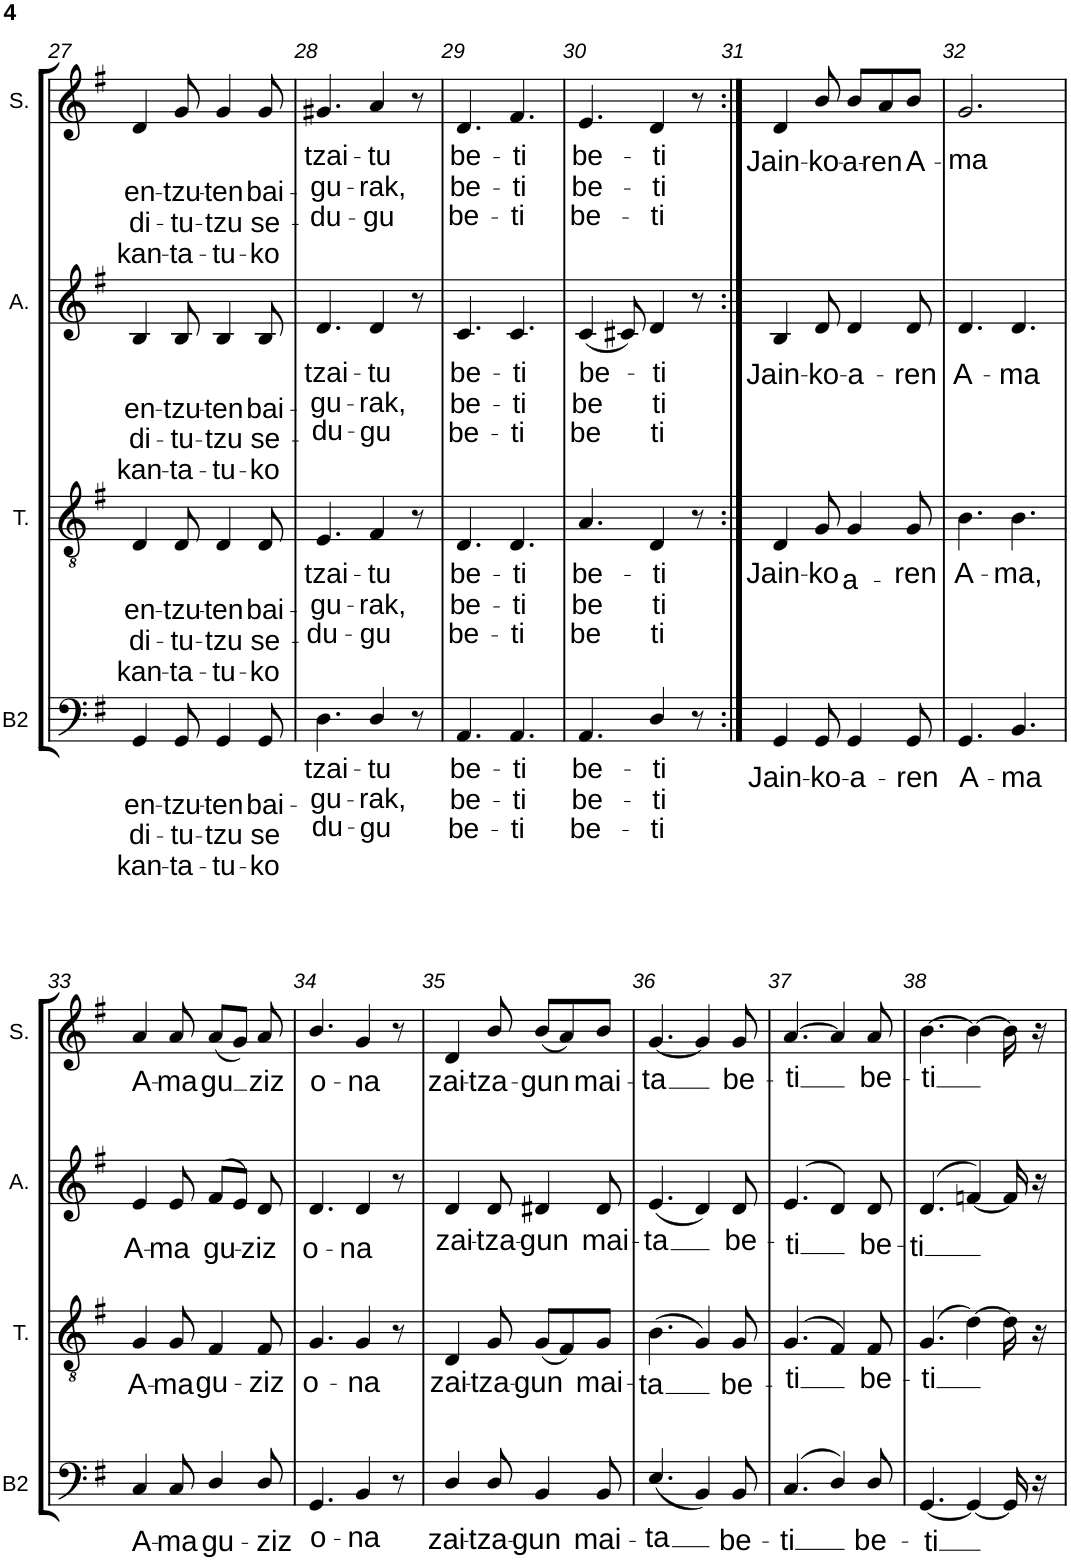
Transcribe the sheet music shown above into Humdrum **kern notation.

**kern	**text	**text	**text	**kern	**text	**text	**text	**kern	**text	**text	**text	**kern	**text	**text	**text
*part4	*part4	*part4	*part4	*part3	*part3	*part3	*part3	*part2	*part2	*part2	*part2	*part1	*part1	*part1	*part1
*staff4	*staff4	*staff4	*staff4	*staff3	*staff3	*staff3	*staff3	*staff2	*staff2	*staff2	*staff2	*staff1	*staff1	*staff1	*staff1
*I"Basse	*	*	*	*I"Ténor	*	*	*	*I"Alto	*	*	*	*I"Soprano	*	*	*
*I'B2	*	*	*	*I'T.	*	*	*	*I'A.	*	*	*	*I'S.	*	*	*
!!LO:PB:g=z
*clefF4	*	*	*	*clefGv2	*	*	*	*clefG2	*	*	*	*clefG2	*	*	*
*k[f#]	*	*	*	*k[f#]	*	*	*	*k[f#]	*	*	*	*k[f#]	*	*	*
*M6/8	*	*	*	*M6/8	*	*	*	*M6/8	*	*	*	*M6/8	*	*	*
=27	=27	=27	=27	=27	=27	=27	=27	=27	=27	=27	=27	=27	=27	=27	=27
!	!LO:LY:b	!LO:LY:b	!LO:LY:b	!	!LO:LY:b	!LO:LY:b	!LO:LY:b	!	!LO:LY:b	!LO:LY:b	!LO:LY:b	!	!LO:LY:b	!LO:LY:b	!LO:LY:b
4GG/	en-	di-	kan-	4D/	en-	di-	kan-	4B/	en-	di-	kan-	4d/	en-	di-	kan-
!	!LO:LY:b	!LO:LY:b	!LO:LY:b	!	!LO:LY:b	!LO:LY:b	!LO:LY:b	!	!LO:LY:b	!LO:LY:b	!LO:LY:b	!	!LO:LY:b	!LO:LY:b	!LO:LY:b
8GG/	-tzu-	-tu-	-ta-	8D/	-tzu-	-tu-	-ta-	8B/	-tzu-	-tu-	-ta-	8g/	-tzu-	-tu-	-ta-
!	!LO:LY:b	!LO:LY:b	!LO:LY:b	!	!LO:LY:b	!LO:LY:b	!LO:LY:b	!	!LO:LY:b	!LO:LY:b	!LO:LY:b	!	!LO:LY:b	!LO:LY:b	!LO:LY:b
4GG/	-ten	-tzu	-tu-	4D/	-ten	-tzu	-tu-	4B/	-ten	-tzu	-tu-	4g/	-ten	-tzu	-tu-
!	!LO:LY:b	!LO:LY:b	!LO:LY:b	!	!LO:LY:b	!LO:LY:b	!LO:LY:b	!	!LO:LY:b	!LO:LY:b	!LO:LY:b	!	!LO:LY:b	!LO:LY:b	!LO:LY:b
8GG/	bai-	se	-ko	8D/	bai-	se-	-ko	8B/	bai-	se-	-ko	8g/	bai-	se-	-ko
=28	=28	=28	=28	=28	=28	=28	=28	=28	=28	=28	=28	=28	=28	=28	=28
!	!LO:LY:b	!LO:LY:b	!LO:LY:b	!	!LO:LY:b	!LO:LY:b	!LO:LY:b	!	!LO:LY:b	!LO:LY:b	!LO:LY:b	!	!LO:LY:b	!LO:LY:b	!LO:LY:b
4.D\	-tzai-	-gu-	du-	4.E/	-tzai-	-gu-	du-	4.d/	-tzai-	-gu-	du-	4.g#X/	-tzai-	-gu-	du-
!	!LO:LY:b	!LO:LY:b	!LO:LY:b	!	!LO:LY:b	!LO:LY:b	!LO:LY:b	!	!LO:LY:b	!LO:LY:b	!LO:LY:b	!	!LO:LY:b	!LO:LY:b	!LO:LY:b
4D/	-tu	-rak,	-gu	4F#/	-tu	-rak,	-gu	4d/	-tu	-rak,	-gu	4a/	-tu	-rak,	-gu
8r	.	.	.	8r	.	.	.	8r	.	.	.	8r	.	.	.
=29	=29	=29	=29	=29	=29	=29	=29	=29	=29	=29	=29	=29	=29	=29	=29
!	!LO:LY:b	!LO:LY:b	!LO:LY:b	!	!LO:LY:b	!LO:LY:b	!LO:LY:b	!	!LO:LY:b	!LO:LY:b	!LO:LY:b	!	!LO:LY:b	!LO:LY:b	!LO:LY:b
4.AA/	be-	be-	be-	4.D/	be-	be-	be-	4.c/	be-	be-	be-	4.d/	be-	be-	be-
!	!LO:LY:b	!LO:LY:b	!LO:LY:b	!	!LO:LY:b	!LO:LY:b	!LO:LY:b	!	!LO:LY:b	!LO:LY:b	!LO:LY:b	!	!LO:LY:b	!LO:LY:b	!LO:LY:b
4.AA/	-ti	-ti	-ti	4.D/	-ti	-ti	-ti	4.c/	-ti	-ti	-ti	4.f#/	-ti	-ti	-ti
=30	=30	=30	=30	=30	=30	=30	=30	=30	=30	=30	=30	=30	=30	=30	=30
!	!LO:LY:b	!LO:LY:b	!LO:LY:b	!	!LO:LY:b	!LO:LY:b	!LO:LY:b	!	!LO:LY:b	!LO:LY:b	!LO:LY:b	!	!LO:LY:b	!LO:LY:b	!LO:LY:b
4.AA/	be-	be-	be-	4.A/	be-	be	be	(4c/	be-	be	be	4.e/	be-	be-	be-
.	.	.	.	.	.	.	.	8c#X/)	.	.	.	.	.	.	.
!	!LO:LY:b	!LO:LY:b	!LO:LY:b	!	!LO:LY:b	!LO:LY:b	!LO:LY:b	!	!LO:LY:b	!LO:LY:b	!LO:LY:b	!	!LO:LY:b	!LO:LY:b	!LO:LY:b
4D/	-ti	-ti	-ti	4D/	-ti	-ti	-ti	4d/	-ti	-ti	-ti	4d/	-ti	-ti	-ti
8r	.	.	.	8r	.	.	.	8r	.	.	.	8r	.	.	.
=31:|!	=31:|!	=31:|!	=31:|!	=31:|!	=31:|!	=31:|!	=31:|!	=31:|!	=31:|!	=31:|!	=31:|!	=31:|!	=31:|!	=31:|!	=31:|!
!	!LO:LY:b	!	!	!	!LO:LY:b	!	!	!	!LO:LY:b	!	!	!	!LO:LY:b	!	!
4GG/	Jain-	.	.	4D/	Jain-	.	.	4B/	Jain-	.	.	4d/	Jain-	.	.
!	!LO:LY:b	!	!	!	!LO:LY:b	!	!	!	!LO:LY:b	!	!	!	!LO:LY:b	!	!
8GG/	-ko-	.	.	8G/	-ko	.	.	8d/	-ko-	.	.	8b/	-ko-	.	.
!	!LO:LY:b	!	!	!	!LO:LY:b	!	!	!	!LO:LY:b	!	!	!	!LO:LY:b	!	!
4GG/	-a-	.	.	4G/	-a-	.	.	4d/	-a-	.	.	8b/L	-a-	.	.
!	!	!	!	!	!	!	!	!	!	!	!	!	!LO:LY:b	!	!
.	.	.	.	.	.	.	.	.	.	.	.	8a/	-ren	.	.
!	!LO:LY:b	!	!	!	!LO:LY:b	!	!	!	!LO:LY:b	!	!	!	!LO:LY:b	!	!
8GG/	-ren	.	.	8G/	ren	.	.	8d/	-ren	.	.	8b/J	A-	.	.
=32	=32	=32	=32	=32	=32	=32	=32	=32	=32	=32	=32	=32	=32	=32	=32
!	!LO:LY:b	!	!	!	!LO:LY:b	!	!	!	!LO:LY:b	!	!	!	!LO:LY:b	!	!
4.GG/	-A-	.	.	4.B\	A-	.	.	4.d/	A-	.	.	2.g/	-ma	.	.
!	!LO:LY:b	!	!	!	!LO:LY:b	!	!	!	!LO:LY:b	!	!	!	!	!	!
4.BB/	-ma	.	.	4.B\	-ma,	.	.	4.d/	-ma	.	.	.	.	.	.
!!LO:LB:g=z
=33	=33	=33	=33	=33	=33	=33	=33	=33	=33	=33	=33	=33	=33	=33	=33
!	!LO:LY:b	!	!	!	!LO:LY:b	!	!	!	!LO:LY:b	!	!	!	!LO:LY:b	!	!
4C/	A-	.	.	4G/	A-	.	.	4e/	A-	.	.	4a/	A-	.	.
!	!LO:LY:b	!	!	!	!LO:LY:b	!	!	!	!LO:LY:b	!	!	!	!LO:LY:b	!	!
8C/	-ma	.	.	8G/	-ma	.	.	8e/	-ma	.	.	8a/	-ma	.	.
!	!LO:LY:b	!	!	!	!LO:LY:b	!	!	!	!LO:LY:b	!	!	!	!LO:LY:b	!	!
4D/	gu-	.	.	4F#/	-gu-	.	.	(>8f#/L	-gu-	.	.	(<8a/L	-gu	.	.
.	.	.	.	.	.	.	.	8e/J)	.	.	.	8g/J)	.	.	.
!	!LO:LY:b	!	!	!	!LO:LY:b	!	!	!	!LO:LY:b	!	!	!	!LO:LY:b	!	!
8D/	-ziz	.	.	8F#/	-ziz	.	.	8d/	ziz	.	.	8a/	ziz	.	.
=34	=34	=34	=34	=34	=34	=34	=34	=34	=34	=34	=34	=34	=34	=34	=34
!	!LO:LY:b	!	!	!	!LO:LY:b	!	!	!	!LO:LY:b	!	!	!	!LO:LY:b	!	!
4.GG/	o-	.	.	4.G/	-o-	.	.	4.d/	o-	.	.	4.b/	o-	.	.
!	!LO:LY:b	!	!	!	!LO:LY:b	!	!	!	!LO:LY:b	!	!	!	!LO:LY:b	!	!
4BB/	-na	.	.	4G/	-na	.	.	4d/	-na	.	.	4g/	-na	.	.
8r	.	.	.	8r	.	.	.	8r	.	.	.	8r	.	.	.
=35	=35	=35	=35	=35	=35	=35	=35	=35	=35	=35	=35	=35	=35	=35	=35
!	!LO:LY:b	!	!	!	!LO:LY:b	!	!	!	!LO:LY:b	!	!	!	!LO:LY:b	!	!
4D/	zai-	.	.	4D/	zai-	.	.	4d/	zai-	.	.	4d/	zai-	.	.
!	!LO:LY:b	!	!	!	!LO:LY:b	!	!	!	!LO:LY:b	!	!	!	!LO:LY:b	!	!
8D/	-tza-	.	.	8G/	-tza-	.	.	8d/	-tza-	.	.	8b/	-tza-	.	.
!	!LO:LY:b	!	!	!	!LO:LY:b	!	!	!	!LO:LY:b	!	!	!	!LO:LY:b	!	!
4BB/	-gun	.	.	(8G/L	-gun	.	.	4d#X/	-gun	.	.	(8b/L	-gun	.	.
.	.	.	.	8F#/)	.	.	.	.	.	.	.	8a/)	.	.	.
!	!LO:LY:b	!	!	!	!LO:LY:b	!	!	!	!LO:LY:b	!	!	!	!LO:LY:b	!	!
8BB/	mai-	.	.	8G/J	mai-	.	.	8d#/	mai-	.	.	8b/J	mai-	.	.
=36	=36	=36	=36	=36	=36	=36	=36	=36	=36	=36	=36	=36	=36	=36	=36
!	!LO:LY:b	!	!	!	!LO:LY:b	!	!	!	!LO:LY:b	!	!	!	!LO:LY:b	!	!
(4.E/	-ta	.	.	(4.B\	-ta	.	.	(4.e/	-ta	.	.	[4.g/	-ta	.	.
4BB/)	.	.	.	4G/)	.	.	.	4d/)	.	.	.	4g/]	.	.	.
!	!LO:LY:b	!	!	!	!LO:LY:b	!	!	!	!LO:LY:b	!	!	!	!LO:LY:b	!	!
8BB/	be-	.	.	8G/	be-	.	.	8d/	be-	.	.	8g/	be-	.	.
=37	=37	=37	=37	=37	=37	=37	=37	=37	=37	=37	=37	=37	=37	=37	=37
!	!LO:LY:b	!	!	!	!LO:LY:b	!	!	!	!LO:LY:b	!	!	!	!LO:LY:b	!	!
(>4.C/	-ti	.	.	(>4.G/	-ti	.	.	(>4.e/	-ti	.	.	[>4.a/	-ti	.	.
4D/)	.	.	.	4F#/)	.	.	.	4d/)	.	.	.	4a/]	.	.	.
!	!LO:LY:b	!	!	!	!LO:LY:b	!	!	!	!LO:LY:b	!	!	!	!LO:LY:b	!	!
8D/	be-	.	.	8F#/	be-	.	.	8d/	be-	.	.	8a/	be-	.	.
=38	=38	=38	=38	=38	=38	=38	=38	=38	=38	=38	=38	=38	=38	=38	=38
!	!LO:LY:b	!	!	!	!LO:LY:b	!	!	!	!LO:LY:b	!	!	!	!LO:LY:b	!	!
[4.GG/	-ti	.	.	(4.G/	-ti	.	.	(>4.d/	-ti	.	.	[4.b\	-ti	.	.
4GG/_	.	.	.	[4d\)	.	.	.	[4fn/)	.	.	.	4b\_	.	.	.
16GG/]	.	.	.	16d\]	.	.	.	16f/]	.	.	.	16b\]	.	.	.
16r	.	.	.	16r	.	.	.	16r	.	.	.	16r	.	.	.
=	=	=	=	=	=	=	=	=	=	=	=	=	=	=	=
*-	*-	*-	*-	*-	*-	*-	*-	*-	*-	*-	*-	*-	*-	*-	*-
